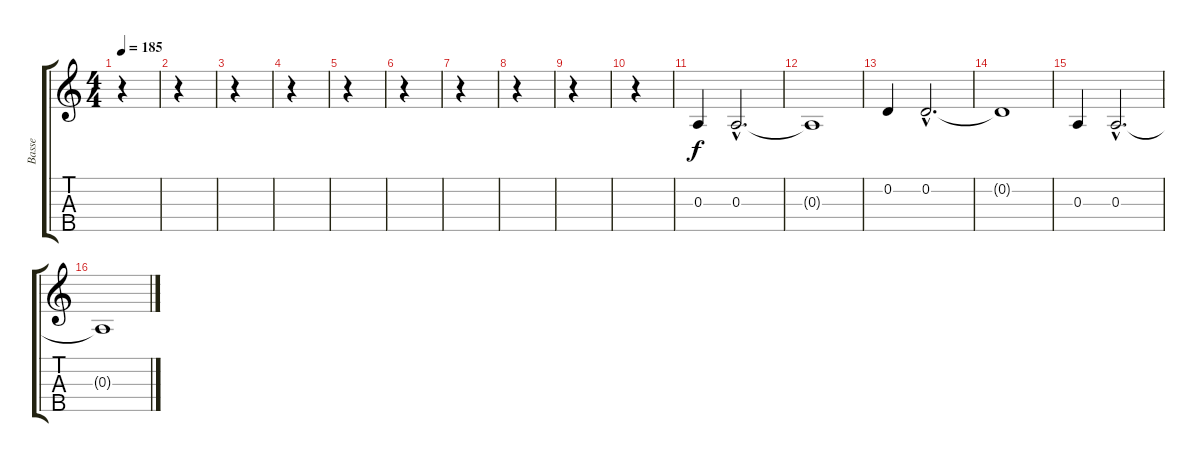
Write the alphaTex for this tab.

\track ("Basse" "Basse") {instrument electricbassfinger}
\staff {score tabs}
\tuning (G3 D3 A2 E2 B1) {hide}
\ts (4 4)
\tempo 185
\clef g2
\ks c
r.4{dy f instrument electricbassfinger} |
r.4 |
r.4 |
r.4 |
r.4 |
r.4 |
r.4 |
r.4 |
r.4 |
r.4 |
0.3.4 0.3{hac}.2{d} |
0.3{t}.1 |
0.2.4 0.2{hac}.2{d} |
0.2{t}.1 |
0.3.4 0.3{hac}.2{d} |
0.3{t}.1
